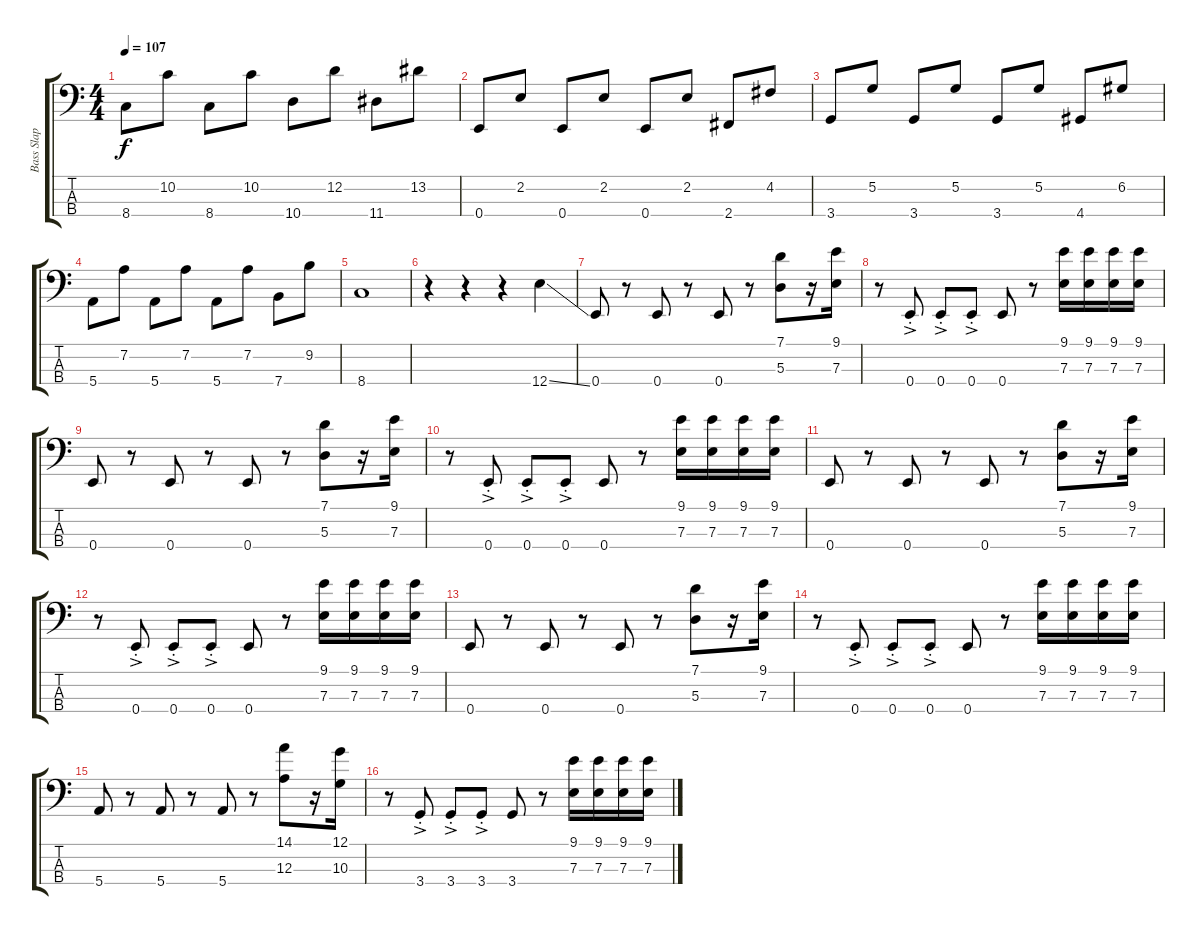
\track ("Bass Slap" "Bass Slap") {instrument slapbass1}
\staff {score tabs}
\tuning (G2 D2 A1 E1) {hide}
\ts (4 4)
\tempo 107
\clef f4
\ks c
8.4.8{dy f} 10.2.8 8.4.8 10.2.8 10.4.8 12.2.8 11.4.8 13.2.8 |
0.4.8 2.2.8 0.4.8 2.2.8 0.4.8 2.2.8 2.4.8 4.2.8 |
3.4.8 5.2.8 3.4.8 5.2.8 3.4.8 5.2.8 4.4.8 6.2.8 |
5.4.8 7.2.8 5.4.8 7.2.8 5.4.8 7.2.8 7.4.8 9.2.8 |
8.4.1 |
r.4{volume 16 instrument slapbass1} r.4 r.4 12.4{ss}.4 |
0.4.8 r.8 0.4.8 r.8 0.4.8 r.8 (7.1 5.3).8 r.16 (9.1 7.3).16 |
r.8 0.4{ac st}.8 0.4{ac st}.8 0.4{ac st}.8 0.4.8 r.8 (9.1 7.3).16 (9.1 7.3).16 (9.1 7.3).16 (9.1 7.3).16 |
0.4.8 r.8 0.4.8 r.8 0.4.8 r.8 (7.1 5.3).8 r.16 (9.1 7.3).16 |
r.8 0.4{ac st}.8 0.4{ac st}.8 0.4{ac st}.8 0.4.8 r.8 (9.1 7.3).16 (9.1 7.3).16 (9.1 7.3).16 (9.1 7.3).16 |
0.4.8 r.8 0.4.8 r.8 0.4.8 r.8 (7.1 5.3).8 r.16 (9.1 7.3).16 |
r.8 0.4{ac st}.8 0.4{ac st}.8 0.4{ac st}.8 0.4.8 r.8 (9.1 7.3).16 (9.1 7.3).16 (9.1 7.3).16 (9.1 7.3).16 |
0.4.8 r.8 0.4.8 r.8 0.4.8 r.8 (7.1 5.3).8 r.16 (9.1 7.3).16 |
r.8 0.4{ac st}.8 0.4{ac st}.8 0.4{ac st}.8 0.4.8 r.8 (9.1 7.3).16 (9.1 7.3).16 (9.1 7.3).16 (9.1 7.3).16 |
5.4.8 r.8 5.4.8 r.8 5.4.8 r.8 (14.1 12.3).8 r.16 (12.1 10.3).16 |
r.8 3.4{ac st}.8 3.4{ac st}.8 3.4{ac st}.8 3.4.8 r.8 (9.1 7.3).16 (9.1 7.3).16 (9.1 7.3).16 (9.1 7.3).16
